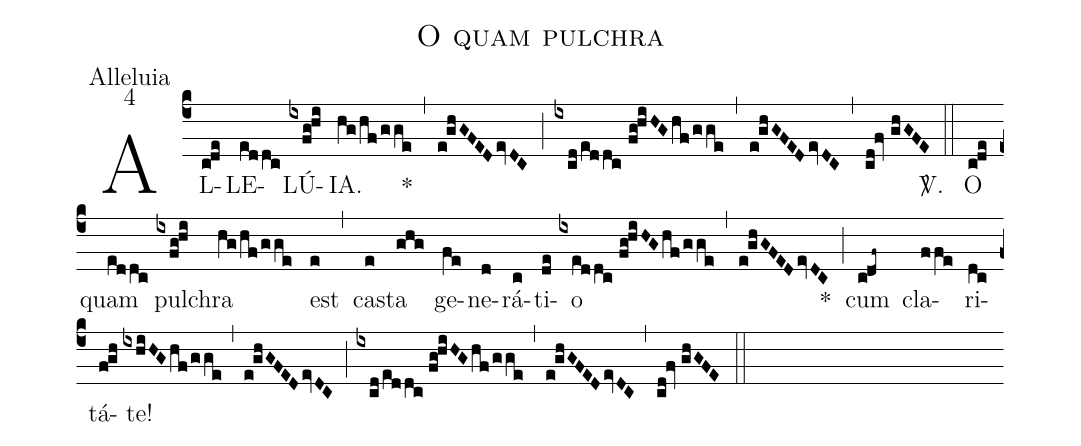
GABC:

name:O quam pulchra;
office-part:Alleluia;
mode:4;
%%
(c4) AL(c!de)LE(eddc)LÚ(ixfg!hi)IA.(hg/hf/gge) *(,) (e!ghGFEDevDC) (;) (ixcd/eddc//fg!hiHGhf/gge) (,) (e!ghGFEDevDC) (,) (cd!fv//ghGFE) <sp>V/</sp>.(::) O(c!de) quam(eddc) pul(ixfg!hi)chra(hg/hf/gge) est(e) (,) ca(e)sta(ghg) ge(fe)ne(d)rá(c)ti(de)o(ixeddc//fg!hiHGhf/gge) (,) (e!ghGFEDevDC) *(;) cum(c!df~) cla(ffe)ri(dc)tá(f!gh)te!(ixhiHGhf/gge) (,) (e!ghGFEDevDC) (;) (ixcd/eddc//fg!hiHGhf/gge) (,) (e!ghGFEDevDC) (,) (cd!fv//ghGFE) (::)
